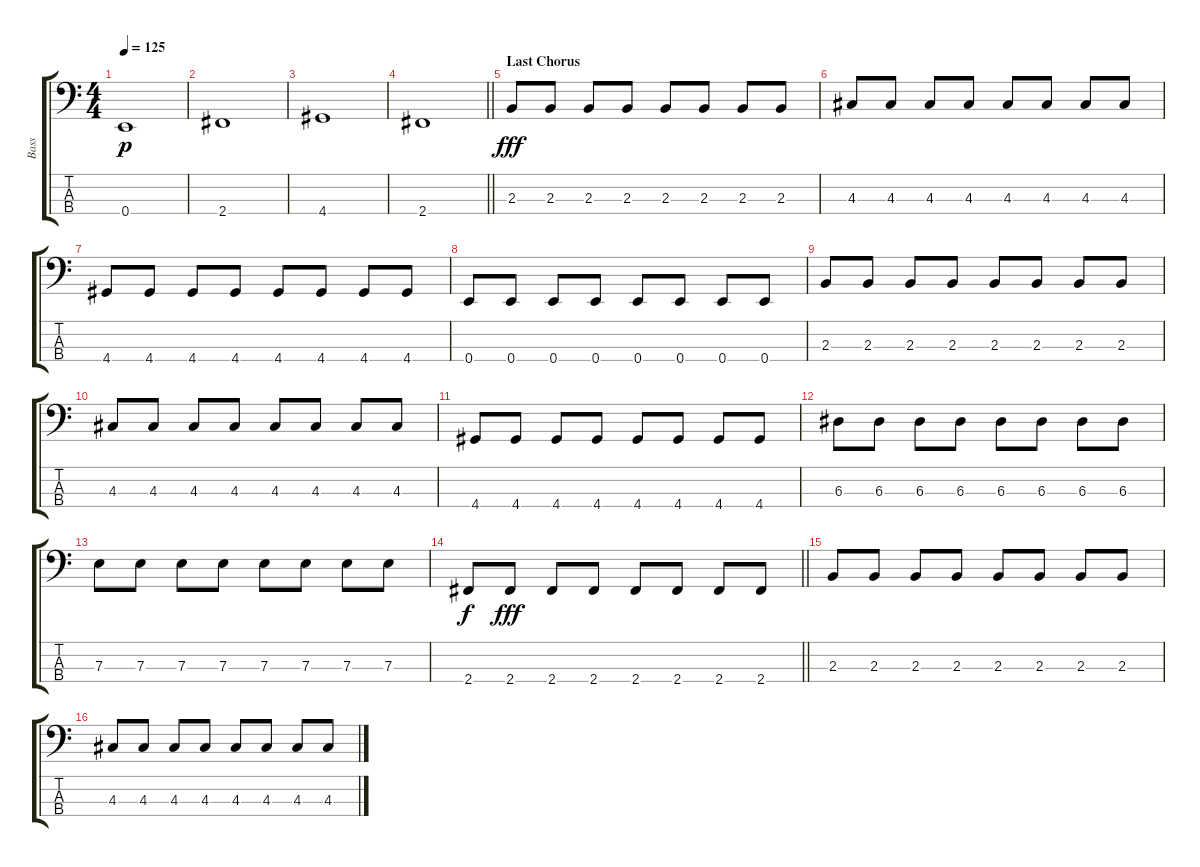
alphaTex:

\track ("Bass" "Bass") {instrument electricbasspick}
\staff {score tabs}
\tuning (G2 D2 A1 E1) {hide}
\ts (4 4)
\tempo 125
\clef f4
\ks c
0.4.1{dy p} |
2.4.1 |
4.4.1 |
\barLineRight lightlight
2.4.1 |
\section ("" "Last Chorus")
2.3.8{dy fff} 2.3.8 2.3.8 2.3.8 2.3.8 2.3.8 2.3.8 2.3.8 |
4.3.8 4.3.8 4.3.8 4.3.8 4.3.8 4.3.8 4.3.8 4.3.8 |
4.4.8 4.4.8 4.4.8 4.4.8 4.4.8 4.4.8 4.4.8 4.4.8 |
0.4.8 0.4.8 0.4.8 0.4.8 0.4.8 0.4.8 0.4.8 0.4.8 |
2.3.8 2.3.8 2.3.8 2.3.8 2.3.8 2.3.8 2.3.8 2.3.8 |
4.3.8 4.3.8 4.3.8 4.3.8 4.3.8 4.3.8 4.3.8 4.3.8 |
4.4.8 4.4.8 4.4.8 4.4.8 4.4.8 4.4.8 4.4.8 4.4.8 |
6.3.8 6.3.8 6.3.8 6.3.8 6.3.8 6.3.8 6.3.8 6.3.8 |
7.3.8 7.3.8 7.3.8 7.3.8 7.3.8 7.3.8 7.3.8 7.3.8 |
\barLineRight lightlight
2.4.8{dy f} 2.4.8{dy fff} 2.4.8 2.4.8 2.4.8 2.4.8 2.4.8 2.4.8 |
2.3.8 2.3.8 2.3.8 2.3.8 2.3.8 2.3.8 2.3.8 2.3.8 |
4.3.8 4.3.8 4.3.8 4.3.8 4.3.8 4.3.8 4.3.8 4.3.8
